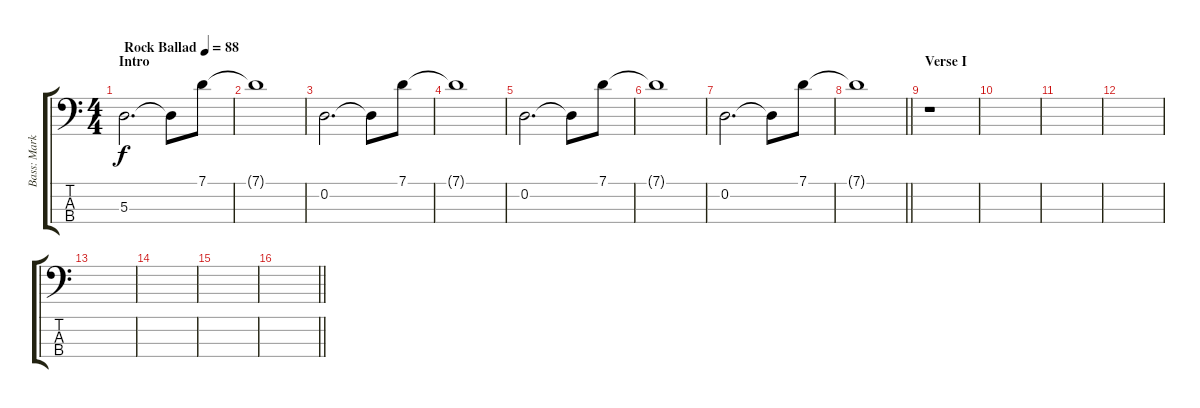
\track ("Bass: Mark Andes" "Bass: Mark") {instrument electricbassfinger}
\staff {score tabs}
\tuning (G2 D2 A1 E1) {hide}
\ts (4 4)
\section ("" "Intro")
\tempo (88 "Rock Ballad")
\clef f4
\ks c
5.3.2{d dy f instrument electricbassfinger} 5.3{t}.8 7.1.8 |
7.1{t}.1 |
0.2.2{d} 0.2{t}.8 7.1.8 |
7.1{t}.1 |
0.2.2{d} 0.2{t}.8 7.1.8 |
7.1{t}.1 |
0.2.2{d} 0.2{t}.8 7.1.8 |
\barLineRight lightlight
7.1{t}.1 |
\section ("" "Verse I")
r.1 |
|
|
|
|
|
|
\barLineRight lightlight
